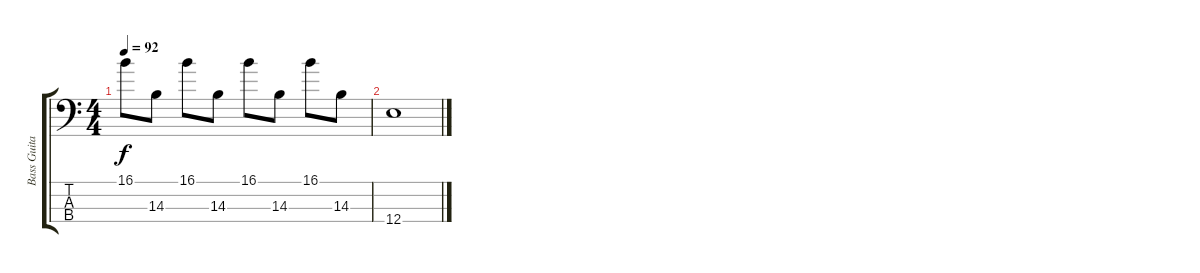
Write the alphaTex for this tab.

\track ("Bass Guitar" "Bass Guita") {instrument electricbassfinger}
\staff {score tabs}
\tuning (G2 D2 A1 E1) {hide}
\ts (4 4)
\tempo 92
\clef f4
\ks c
16.1.8{dy f} 14.3.8 16.1.8 14.3.8 16.1.8 14.3.8 16.1.8 14.3.8 |
12.4.1
